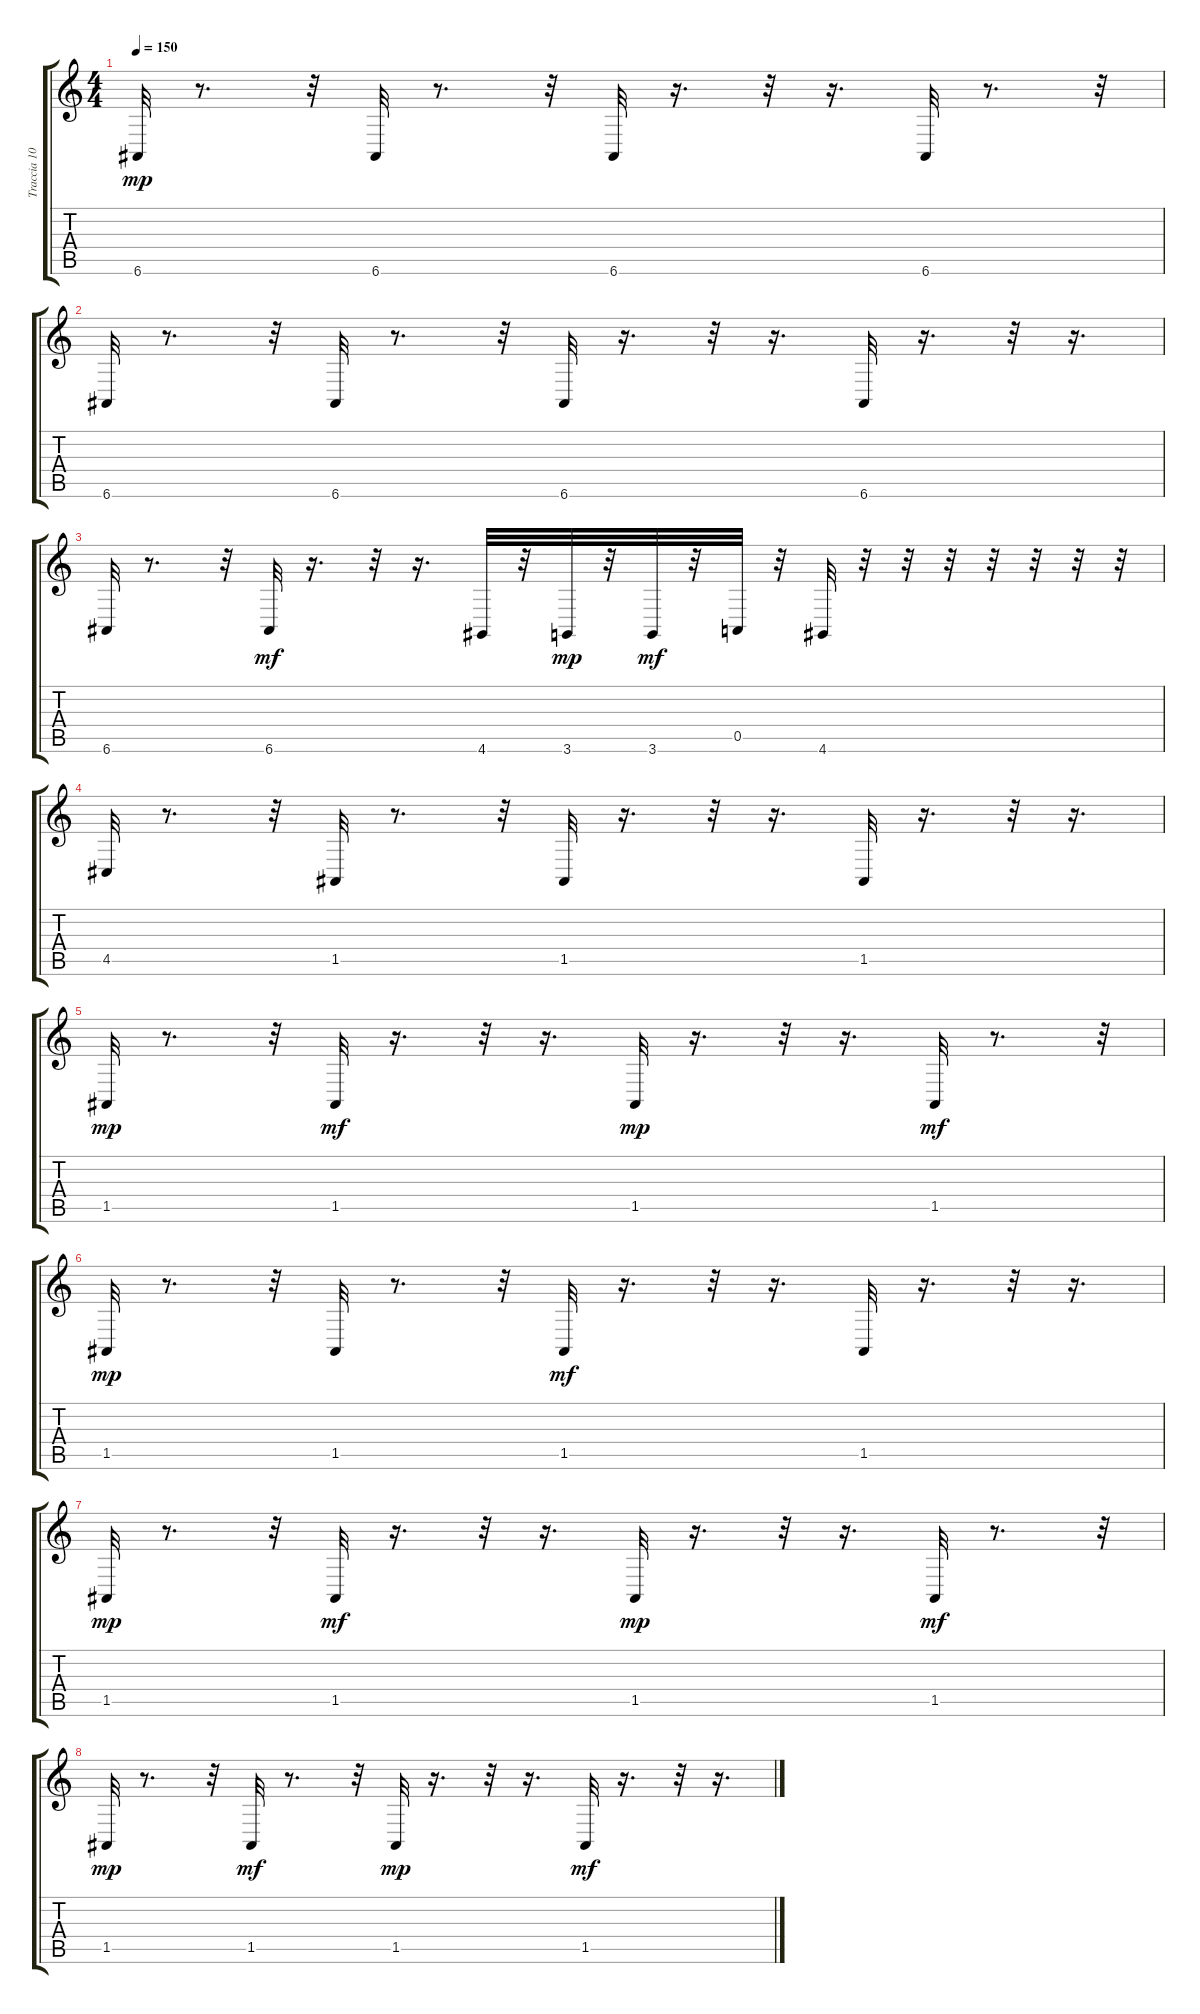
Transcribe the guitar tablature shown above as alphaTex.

\track ("Traccia 10" "Traccia 10") {instrument acousticgrandpiano}
\staff {score tabs}
\tuning (E4 B3 G3 D3 A2 E2) {hide}
\ts (4 4)
\tempo 150
\clef g2
\ks c
6.6.32{dy mp} r.8{d} r.32 6.6.32 r.8{d} r.32 6.6.32 r.16{d} r.32 r.16{d} 6.6.32 r.8{d} r.32 |
6.6.32 r.8{d} r.32 6.6.32 r.8{d} r.32 6.6.32 r.16{d} r.32 r.16{d} 6.6.32 r.16{d} r.32 r.16{d} |
6.6.32 r.8{d} r.32 6.6.32{dy mf} r.16{d} r.32 r.16{d} 4.6.32 r.32 3.6.32{dy mp} r.32 3.6.32{dy mf} r.32 0.5.32 r.32 4.6.32 r.32 r.32 r.32 r.32 r.32 r.32 r.32 |
4.5.32 r.8{d} r.32 1.5.32 r.8{d} r.32 1.5.32 r.16{d} r.32 r.16{d} 1.5.32 r.16{d} r.32 r.16{d} |
1.5.32{dy mp} r.8{d} r.32 1.5.32{dy mf} r.16{d} r.32 r.16{d} 1.5.32{dy mp} r.16{d} r.32 r.16{d} 1.5.32{dy mf} r.8{d} r.32 |
1.5.32{dy mp} r.8{d} r.32 1.5.32 r.8{d} r.32 1.5.32{dy mf} r.16{d} r.32 r.16{d} 1.5.32 r.16{d} r.32 r.16{d} |
1.5.32{dy mp} r.8{d} r.32 1.5.32{dy mf} r.16{d} r.32 r.16{d} 1.5.32{dy mp} r.16{d} r.32 r.16{d} 1.5.32{dy mf} r.8{d} r.32 |
1.5.32{dy mp} r.8{d} r.32 1.5.32{dy mf} r.8{d} r.32 1.5.32{dy mp} r.16{d} r.32 r.16{d} 1.5.32{dy mf} r.16{d} r.32 r.16{d}
